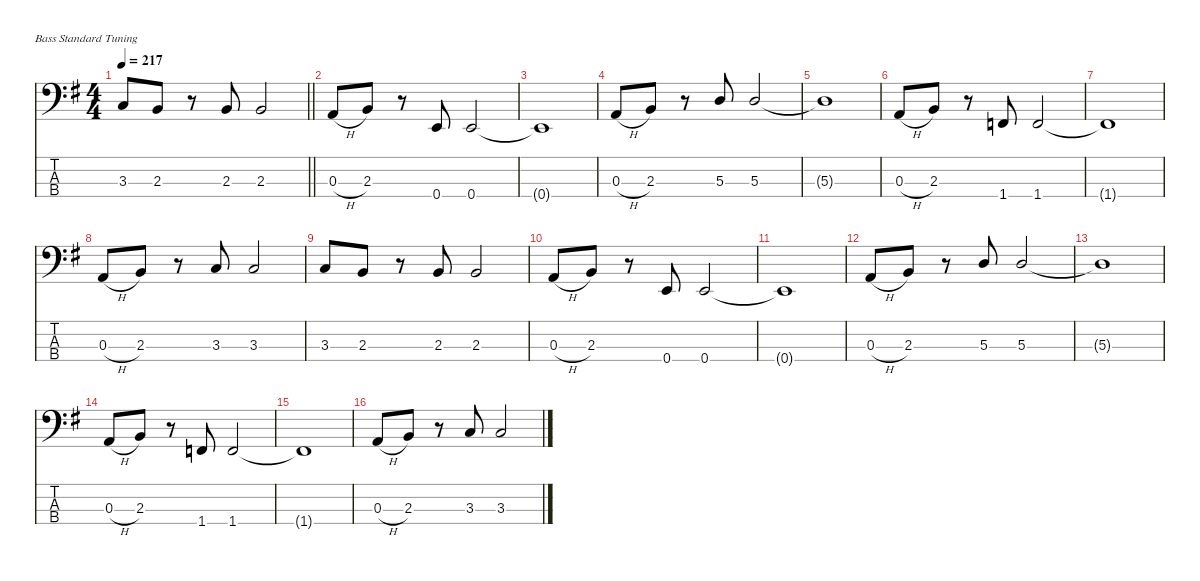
\defaultSystemsLayout 4
\hideDynamics
\bracketExtendMode nobrackets
\singleTrackTrackNamePolicy hidden
\multiTrackTrackNamePolicy hidden
\firstSystemTrackNameMode fullname
\firstSystemTrackNameOrientation horizontal
\otherSystemsTrackNameOrientation horizontal
\track ("Cliff Burton" "el.bs.") {defaultSystemsLayout 8 instrument electricbassfinger}
\staff {score tabs}
\tuning (G2 D2 A1 E1)
\ts (4 4)
\tempo 217
\clef f4
\barLineRight lightlight
\ks eminor
3.3{acc forcenatural}.8{dy f beam Up} 2.3{acc forcenatural}.8{beam Up} r.8{beam Up} 2.3{acc forcenatural}.8{beam Up} 2.3{acc forcenatural}.2{beam Up} |
0.3{h acc forcenatural}.8{beam Up} 2.3{acc forcenatural}.8{beam Up} r.8{beam Up} 0.4{acc forcenatural}.8{beam Up} 0.4{acc forcenatural}.2{beam Up} |
0.4{t acc forcenatural}.1{beam Up} |
0.3{h acc forcenatural}.8{beam Up} 2.3{acc forcenatural}.8{beam Up} r.8{beam Up} 5.3{acc forcenatural}.8{beam Up} 5.3{acc forcenatural}.2{beam Up} |
5.3{t acc forcenatural}.1{beam Down} |
0.3{h acc forcenatural}.8{beam Up} 2.3{acc forcenatural}.8{beam Up} r.8{beam Up} 1.4{acc forcenatural}.8{beam Up} 1.4{acc forcenatural}.2{beam Up} |
1.4{t acc forcenatural}.1{beam Up} |
0.3{h acc forcenatural}.8{beam Up} 2.3{acc forcenatural}.8{beam Up} r.8{beam Up} 3.3{acc forcenatural}.8{beam Up} 3.3{acc forcenatural}.2{beam Up} |
3.3{acc forcenatural}.8{beam Up} 2.3{acc forcenatural}.8{beam Up} r.8{beam Up} 2.3{acc forcenatural}.8{beam Up} 2.3{acc forcenatural}.2{beam Up} |
0.3{h acc forcenatural}.8{beam Up} 2.3{acc forcenatural}.8{beam Up} r.8{beam Up} 0.4{acc forcenatural}.8{beam Up} 0.4{acc forcenatural}.2{beam Up} |
0.4{t acc forcenatural}.1{beam Up} |
0.3{h acc forcenatural}.8{beam Up} 2.3{acc forcenatural}.8{beam Up} r.8{beam Up} 5.3{acc forcenatural}.8{beam Up} 5.3{acc forcenatural}.2{beam Up} |
5.3{t acc forcenatural}.1{beam Down} |
0.3{h acc forcenatural}.8{beam Up} 2.3{acc forcenatural}.8{beam Up} r.8{beam Up} 1.4{acc forcenatural}.8{beam Up} 1.4{acc forcenatural}.2{beam Up} |
1.4{t acc forcenatural}.1{beam Up} |
0.3{h acc forcenatural}.8{beam Up} 2.3{acc forcenatural}.8{beam Up} r.8{beam Up} 3.3{acc forcenatural}.8{beam Up} 3.3{acc forcenatural}.2{beam Up}
